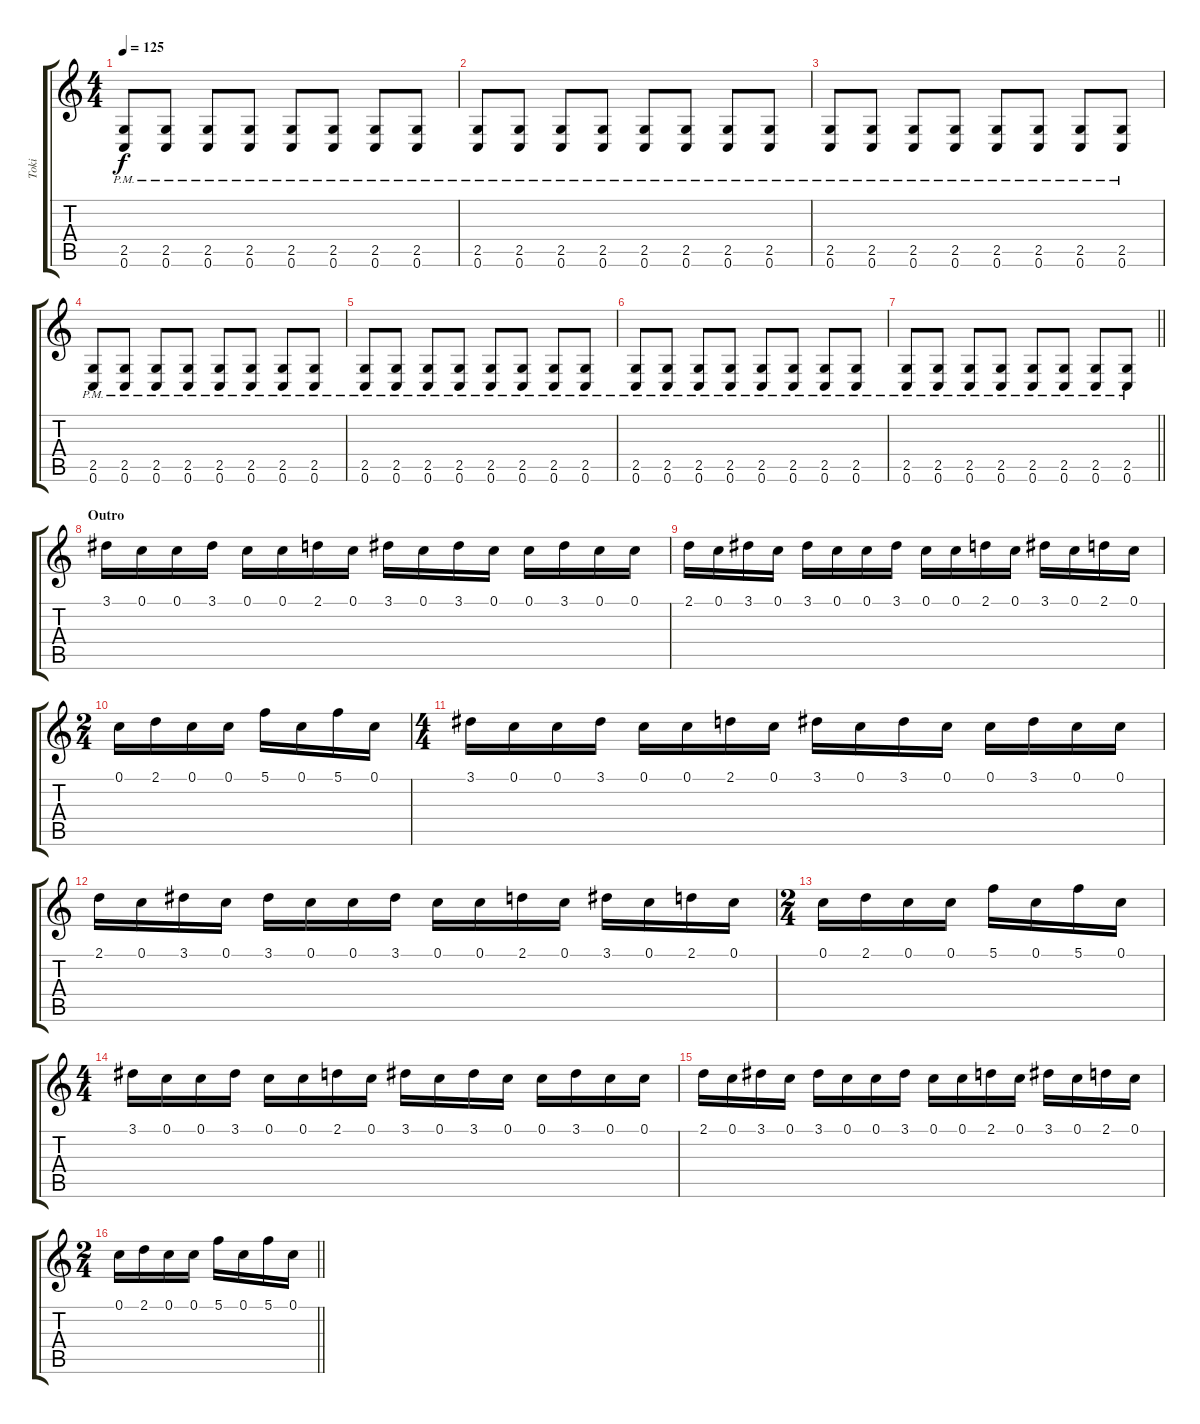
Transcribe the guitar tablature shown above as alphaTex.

\track ("Toki" "Toki") {instrument distortionguitar}
\staff {score tabs}
\tuning (C4 G3 Eb3 Bb2 F2 C2) {hide}
\ts (4 4)
\tempo 125
\clef g2
\ks c
(2.5{pm} 0.6{pm}).8{dy f} (2.5{pm} 0.6{pm}).8 (2.5{pm} 0.6{pm}).8 (2.5{pm} 0.6{pm}).8 (2.5{pm} 0.6{pm}).8 (2.5{pm} 0.6{pm}).8 (2.5{pm} 0.6{pm}).8 (2.5{pm} 0.6{pm}).8 |
(2.5{pm} 0.6{pm}).8 (2.5{pm} 0.6{pm}).8 (2.5{pm} 0.6{pm}).8 (2.5{pm} 0.6{pm}).8 (2.5{pm} 0.6{pm}).8 (2.5{pm} 0.6{pm}).8 (2.5{pm} 0.6{pm}).8 (2.5{pm} 0.6{pm}).8 |
(2.5{pm} 0.6{pm}).8 (2.5{pm} 0.6{pm}).8 (2.5{pm} 0.6{pm}).8 (2.5{pm} 0.6{pm}).8 (2.5{pm} 0.6{pm}).8 (2.5{pm} 0.6{pm}).8 (2.5{pm} 0.6{pm}).8 (2.5{pm} 0.6{pm}).8 |
(2.5{pm} 0.6{pm}).8 (2.5{pm} 0.6{pm}).8 (2.5{pm} 0.6{pm}).8 (2.5{pm} 0.6{pm}).8 (2.5{pm} 0.6{pm}).8 (2.5{pm} 0.6{pm}).8 (2.5{pm} 0.6{pm}).8 (2.5{pm} 0.6{pm}).8 |
(2.5{pm} 0.6{pm}).8 (2.5{pm} 0.6{pm}).8 (2.5{pm} 0.6{pm}).8 (2.5{pm} 0.6{pm}).8 (2.5{pm} 0.6{pm}).8 (2.5{pm} 0.6{pm}).8 (2.5{pm} 0.6{pm}).8 (2.5{pm} 0.6{pm}).8 |
(2.5{pm} 0.6{pm}).8 (2.5{pm} 0.6{pm}).8 (2.5{pm} 0.6{pm}).8 (2.5{pm} 0.6{pm}).8 (2.5{pm} 0.6{pm}).8 (2.5{pm} 0.6{pm}).8 (2.5{pm} 0.6{pm}).8 (2.5{pm} 0.6{pm}).8 |
\barLineRight lightlight
(2.5{pm} 0.6{pm}).8 (2.5{pm} 0.6{pm}).8 (2.5{pm} 0.6{pm}).8 (2.5{pm} 0.6{pm}).8 (2.5{pm} 0.6{pm}).8 (2.5{pm} 0.6{pm}).8 (2.5{pm} 0.6{pm}).8 (2.5{pm} 0.6{pm}).8 |
\section ("" "Outro")
3.1.16 0.1.16 0.1.16 3.1.16 0.1.16 0.1.16 2.1.16 0.1.16 3.1.16 0.1.16 3.1.16 0.1.16 0.1.16 3.1.16 0.1.16 0.1.16 |
2.1.16 0.1.16 3.1.16 0.1.16 3.1.16 0.1.16 0.1.16 3.1.16 0.1.16 0.1.16 2.1.16 0.1.16 3.1.16 0.1.16 2.1.16 0.1.16 |
\ts (2 4)
0.1.16 2.1.16 0.1.16 0.1.16 5.1.16 0.1.16 5.1.16 0.1.16 |
\ts (4 4)
3.1.16 0.1.16 0.1.16 3.1.16 0.1.16 0.1.16 2.1.16 0.1.16 3.1.16 0.1.16 3.1.16 0.1.16 0.1.16 3.1.16 0.1.16 0.1.16 |
2.1.16 0.1.16 3.1.16 0.1.16 3.1.16 0.1.16 0.1.16 3.1.16 0.1.16 0.1.16 2.1.16 0.1.16 3.1.16 0.1.16 2.1.16 0.1.16 |
\ts (2 4)
0.1.16 2.1.16 0.1.16 0.1.16 5.1.16 0.1.16 5.1.16 0.1.16 |
\ts (4 4)
3.1.16 0.1.16 0.1.16 3.1.16 0.1.16 0.1.16 2.1.16 0.1.16 3.1.16 0.1.16 3.1.16 0.1.16 0.1.16 3.1.16 0.1.16 0.1.16 |
2.1.16 0.1.16 3.1.16 0.1.16 3.1.16 0.1.16 0.1.16 3.1.16 0.1.16 0.1.16 2.1.16 0.1.16 3.1.16 0.1.16 2.1.16 0.1.16 |
\ts (2 4)
\barLineRight lightlight
0.1.16 2.1.16 0.1.16 0.1.16 5.1.16 0.1.16 5.1.16 0.1.16
